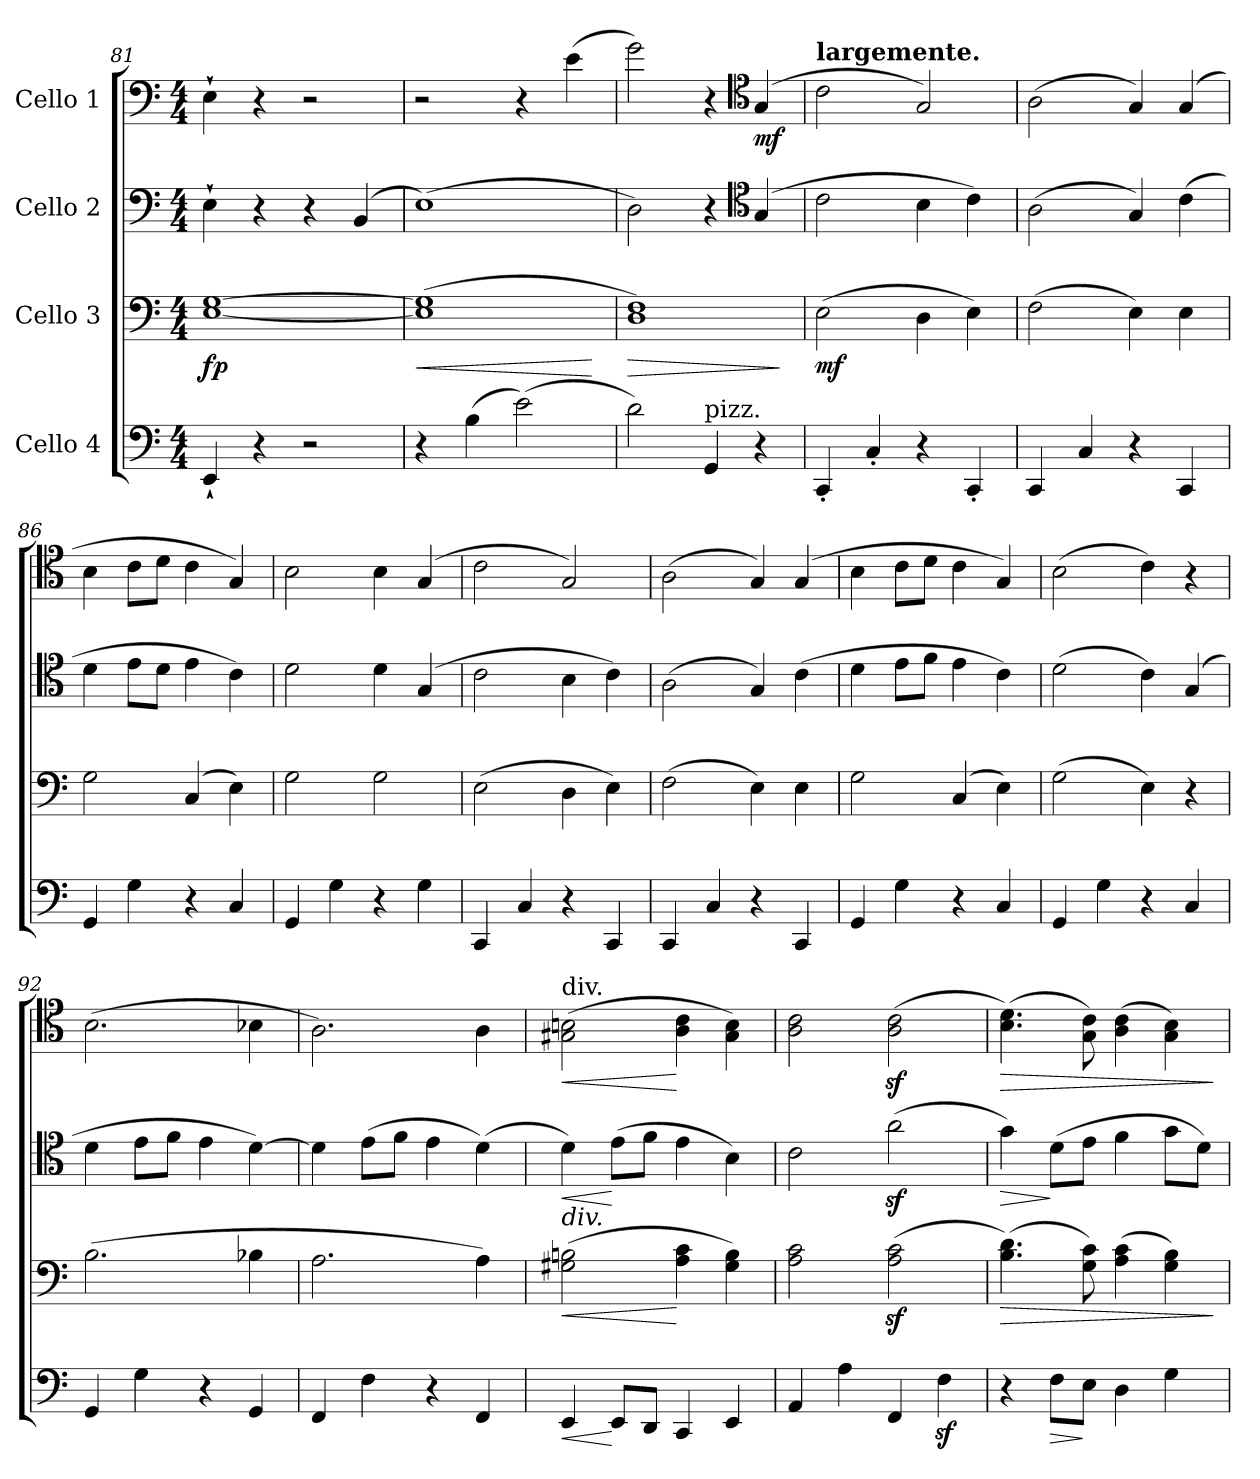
**kern	**dynam	**kern	**dynam	**kern	**dynam	**kern	**dynam
*part4	*part4	*part3	*part3	*part2	*part2	*part1	*part1
*staff4	*staff4	*staff3	*staff3	*staff2	*staff2	*staff1	*staff1
*I"Cello 4	*	*I"Cello 3	*	*I"Cello 2	*	*I"Cello 1	*
*clefF4	*	*clefF4	*	*clefF4	*	*clefF4	*
*k[]	*	*k[]	*	*k[]	*	*k[]	*
*M4/4	*	*M4/4	*	*M4/4	*	*M4/4	*
=81	=81	=81	=81	=81	=81	=81	=81
!	!	!	!LO:DY:b	!	!	!	!
4EE`/	.	[1E [1G	fp	4E`\	.	4E`\	.
4r	.	.	.	4r	.	4r	.
2r	.	.	.	4r	.	2r	.
.	.	.	.	(4BB/	.	.	.
=82	=82	=82	=82	=82	=82	=82	=82
!	!	!	!LO:HP:b	!	!	!	!
4r	.	(1E] 1G]	<	(1E)	.	2r	.
(4B\	.	.	.	.	.	.	.
(2e\)	.	.	.	.	.	4r	.
.	.	.	.	.	.	(4e\	.
.	.	.	[	.	.	.	.
=83	=83	=83	=83	=83	=83	=83	=83
!	!	!	!LO:HP:b	!	!	!	!
2d\)	.	1D 1F)	>	2D\)	.	2g\)	.
!LO:TX:a:t=pizz.	!	!	!	!	!	!	!
4GG/	.	.	.	4r	.	4r	.
*	*	*	*	*clefC4	*	*clefC4	*
!	!	!	!	!	!LO:DY:b	!	!
!	!	!	!	!	!LO:DY:n=1:b	!	!
!	!	!	!	!	!LO:DY:n=2:b	!	!LO:DY:b
4r	.	.	.	(4G/	mf mf mf	(4G/	mf
.	.	.	]	.	.	.	.
=84	=84	=84	=84	=84	=84	=84	=84
!	!	!	!	!	!	!LO:TX:a:B:t=largemente.	!
!	!	!	!LO:DY:b	!	!	!	!
4CC'/	.	(2E\	mf	2c\	.	2c\	.
4C'/	.	.	.	.	.	.	.
4r	.	4D\	.	4B\	.	2G/)	.
4CC'/	.	4E\)	.	4c\)	.	.	.
=85	=85	=85	=85	=85	=85	=85	=85
4CC/	.	(2F\	.	(2A\	.	(2A\	.
4C/	.	.	.	.	.	.	.
4r	.	4E\)	.	4G/)	.	4G/)	.
4CC/	.	4E\	.	(4c\	.	(4G/	.
=86	=86	=86	=86	=86	=86	=86	=86
4GG/	.	2G\	.	4d\	.	4B\	.
4G\	.	.	.	8e\L	.	8c\L	.
.	.	.	.	8d\J	.	8d\J	.
4r	.	(4C/	.	4e\	.	4c\	.
4C/	.	4E\)	.	4c\)	.	4G/)	.
=87	=87	=87	=87	=87	=87	=87	=87
4GG/	.	2G\	.	2d\	.	2B\	.
4G\	.	.	.	.	.	.	.
4r	.	2G\	.	4d\	.	4B\	.
4G\	.	.	.	(4G/	.	(4G/	.
!!LO:PB:g=z
=88	=88	=88	=88	=88	=88	=88	=88
4CC/	.	(2E\	.	2c\	.	2c\	.
4C/	.	.	.	.	.	.	.
4r	.	4D\	.	4B\	.	2G/)	.
4CC/	.	4E\)	.	4c\)	.	.	.
=89	=89	=89	=89	=89	=89	=89	=89
4CC/	.	(2F\	.	(2A\	.	(2A\	.
4C/	.	.	.	.	.	.	.
4r	.	4E\)	.	4G/)	.	4G/)	.
4CC/	.	4E\	.	(4c\	.	(4G/	.
=90	=90	=90	=90	=90	=90	=90	=90
4GG/	.	2G\	.	4d\	.	4B\	.
4G\	.	.	.	8e\L	.	8c\L	.
.	.	.	.	8f\J	.	8d\J	.
4r	.	(4C/	.	4e\	.	4c\	.
4C/	.	4E\)	.	4c\)	.	4G/)	.
=91	=91	=91	=91	=91	=91	=91	=91
4GG/	.	(2G\	.	(2d\	.	(2B\	.
4G\	.	.	.	.	.	.	.
4r	.	4E\)	.	4c\)	.	4c\)	.
4C/	.	4r	.	(4G/	.	4r	.
=92	=92	=92	=92	=92	=92	=92	=92
4GG/	.	(2.B\	.	4d\	.	(2.B\	.
4G\	.	.	.	8e\L	.	.	.
.	.	.	.	8f\J	.	.	.
4r	.	.	.	4e\	.	.	.
4GG/	.	4B-X\	.	[4d\)	.	4B-X\	.
=93	=93	=93	=93	=93	=93	=93	=93
4FF/	.	2.A\	.	4d\]	.	2.A\)	.
4F\	.	.	.	(8e\L	.	.	.
.	.	.	.	8f\J	.	.	.
4r	.	.	.	4e\	.	.	.
4FF/	.	4A\)	.	(4d\)	.	4A\	.
=94	=94	=94	=94	=94	=94	=94	=94
!	!	!	!	!	!	!LO:TX:a:t=div.	!
!	!	!LO:TX:a:i:t=div.	!	!	!	!	!
!	!LO:HP:b	!	!LO:HP:b	!	!LO:HP:b	!	!LO:HP:b
4EE/	<	(2G#X\ 2Bn\	<	4d\)	<	(2G#X\ 2Bn\	<
8EE/L	[	.	.	(8e\L	[	.	.
8DD/J	.	.	.	8f\J	.	.	.
4CC/	.	4A\ 4c\	[	4e\	.	4A\ 4c\	[
4EE/	.	4G#\ 4B\)	.	4B\)	.	4G#\ 4B\)	.
!!LO:LB:g=z
=95	=95	=95	=95	=95	=95	=95	=95
4AA/	.	2A\ 2c\	.	2c\	.	2A\ 2c\	.
4A\	.	.	.	.	.	.	.
4FF/	.	(2A\z< 2c\z<	.	(2az<\	.	(2A\z< 2c\z<	.
4Fz<\	.	.	.	.	.	.	.
=96	=96	=96	=96	=96	=96	=96	=96
!	!	!	!LO:HP:b	!	!LO:HP:b	!	!LO:HP:b
4r	.	(4.B\ 4.d\)	>	4g\)	>	(4.B\ 4.d\)	>
!	!LO:HP:b	!	!	!	!	!	!
8F\L	>	.	.	(8d\L	]	.	.
8E\J	]	8G\ 8c\)	.	8e\J	.	8G\ 8c\)	.
4D\	.	(4A\ 4c\	.	4f\	.	(4A\ 4c\	.
4G\	.	4G\ 4B\)	.	8g\L	.	4G\ 4B\)	.
.	.	.	.	8d\J)	.	.	.
.	.	.	]	.	.	.	]
=	=	=	=	=	=	=	=
*-	*-	*-	*-	*-	*-	*-	*-
